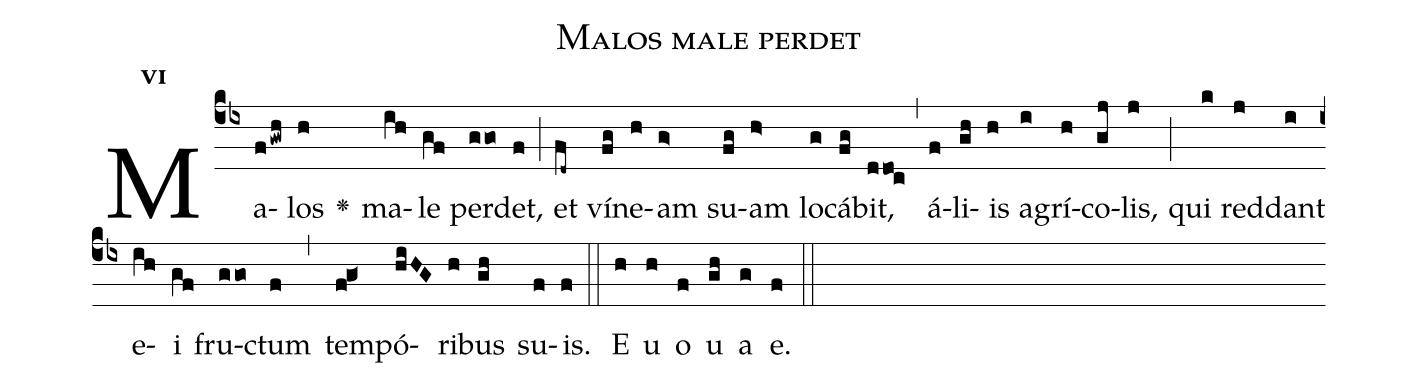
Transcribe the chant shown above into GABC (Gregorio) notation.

name:Malos male perdet;
office-part:Antiphona;
mode:6;
%%
initial-style: 1;
name: Malos male perdet
book: Antiphonae & Responsoria/Tomus II, p. 40;
occasion: Hebdomada II Quadragesimae Feria VI;
office-part: Laudes Ant E;
user-notes: ;
commentary: ;
annotation: 6f;
centering-scheme: english;
fontsize: 12;
font: OFLSortsMillGoudy;
height: 11;
width: 4.5;
%%
(cb4)Ma(fgwh)los(h) <v>\greheightstar</v>() ma(ih)le(gf) per(ggo)det,(f) (;) et(fd~) ví(fg)ne(h)am(g>) su(fg)am(h>) lo(g)cá(fg)bit,(ddoc) (,) á(f)li(gh)is(h) a(i)grí(h)co(gj)lis,(j) (;) qui(k) red(j)dant(i) e(ih)i(gf) fru(ggo)ctum(f) (,) tem(fg<)pó(hiHG)ri(h)bus(gh) su(f)is.(f) (::)
E(h) u(h) o(f) u(gh) a(g) e.(f) (::)
